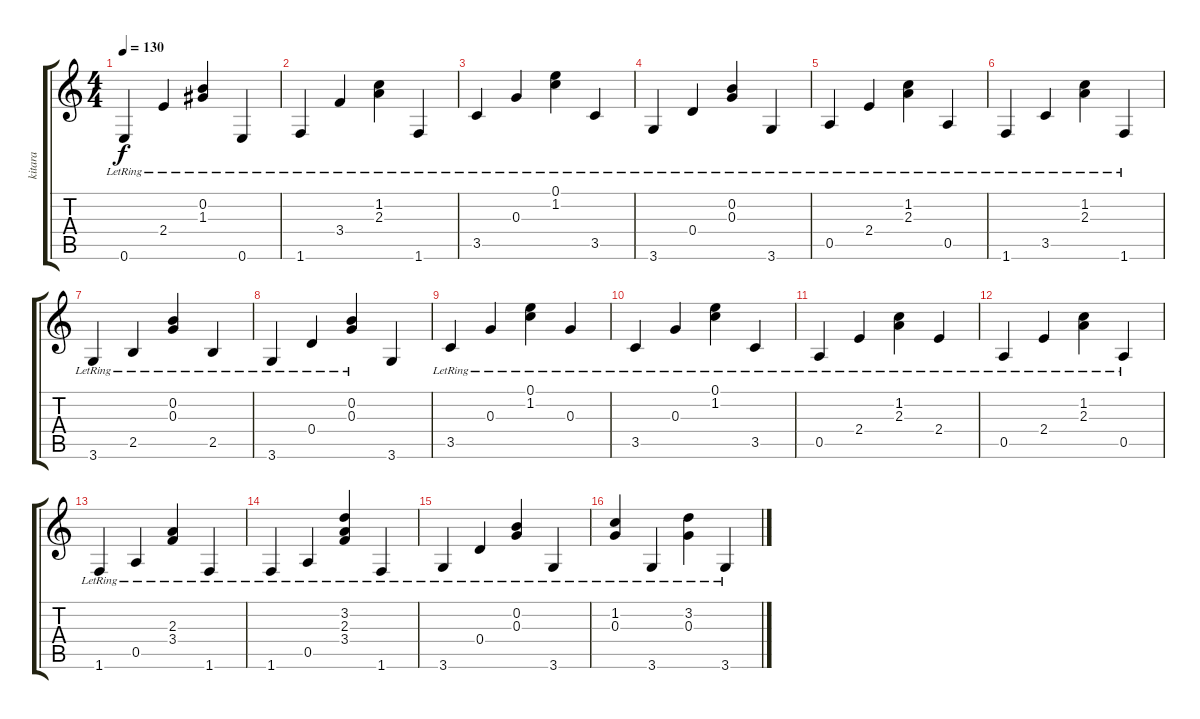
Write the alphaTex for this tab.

\track ("kitara" "kitara") {instrument acousticguitarsteel}
\staff {score tabs}
\tuning (E4 B3 G3 D3 A2 E2) {hide}
\ts (4 4)
\tempo 130
\clef g2
\ks c
0.6{lr}.4{dy f} 2.4{lr}.4 (0.2{lr} 1.3{lr}).4 0.6{lr}.4 |
1.6{lr}.4 3.4{lr}.4 (1.2{lr} 2.3{lr}).4 1.6{lr}.4 |
3.5{lr}.4 0.3{lr}.4 (0.1{lr} 1.2{lr}).4 3.5{lr}.4 |
3.6{lr}.4 0.4{lr}.4 (0.2{lr} 0.3{lr}).4 3.6{lr}.4 |
0.5{lr}.4 2.4{lr}.4 (1.2{lr} 2.3{lr}).4 0.5{lr}.4 |
1.6{lr}.4 3.5{lr}.4 (1.2{lr} 2.3{lr}).4 1.6{lr}.4 |
3.6{lr}.4 2.5{lr}.4 (0.2{lr} 0.3{lr}).4 2.5{lr}.4 |
3.6{lr}.4 0.4{lr}.4 (0.2{lr} 0.3{lr}).4 3.6.4 |
3.5{lr}.4 0.3{lr}.4 (0.1{lr} 1.2{lr}).4 0.3{lr}.4 |
3.5{lr}.4 0.3{lr}.4 (0.1{lr} 1.2{lr}).4 3.5{lr}.4 |
0.5{lr}.4 2.4{lr}.4 (1.2{lr} 2.3{lr}).4 2.4{lr}.4 |
0.5{lr}.4 2.4{lr}.4 (1.2{lr} 2.3{lr}).4 0.5{lr}.4 |
1.6{lr}.4 0.5{lr}.4 (2.3{lr} 3.4{lr}).4 1.6{lr}.4 |
1.6{lr}.4 0.5{lr}.4 (3.2{lr} 2.3{lr} 3.4{lr}).4 1.6{lr}.4 |
3.6{lr}.4 0.4{lr}.4 (0.2{lr} 0.3{lr}).4 3.6{lr}.4 |
(1.2{lr} 0.3{lr}).4 3.6{lr}.4 (3.2{lr} 0.3{lr}).4 3.6{lr}.4
